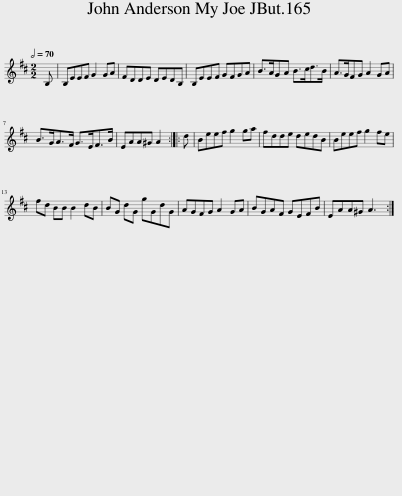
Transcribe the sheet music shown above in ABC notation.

X:1
L:1/8
Q:1/2=70
M:2/2
I:linebreak $
K:D
V:1 treble
V:1
 B, | B,EEF G2 GA | FDDE DEDB, | B,EEF GFGA | B>AGA B>cd>B | %5
 A>GFG A2 GA |$ B>GA>F G>EF>B | EAA^G A2 :: d | Beef g2 ga | %10
 fdde dedB | Beef g2 fe |$ fd BB B2 dB | BG dG gGdG | AGFG A2 GA | %15
 BGAF GEFB | EAA^G A3 :| %17
